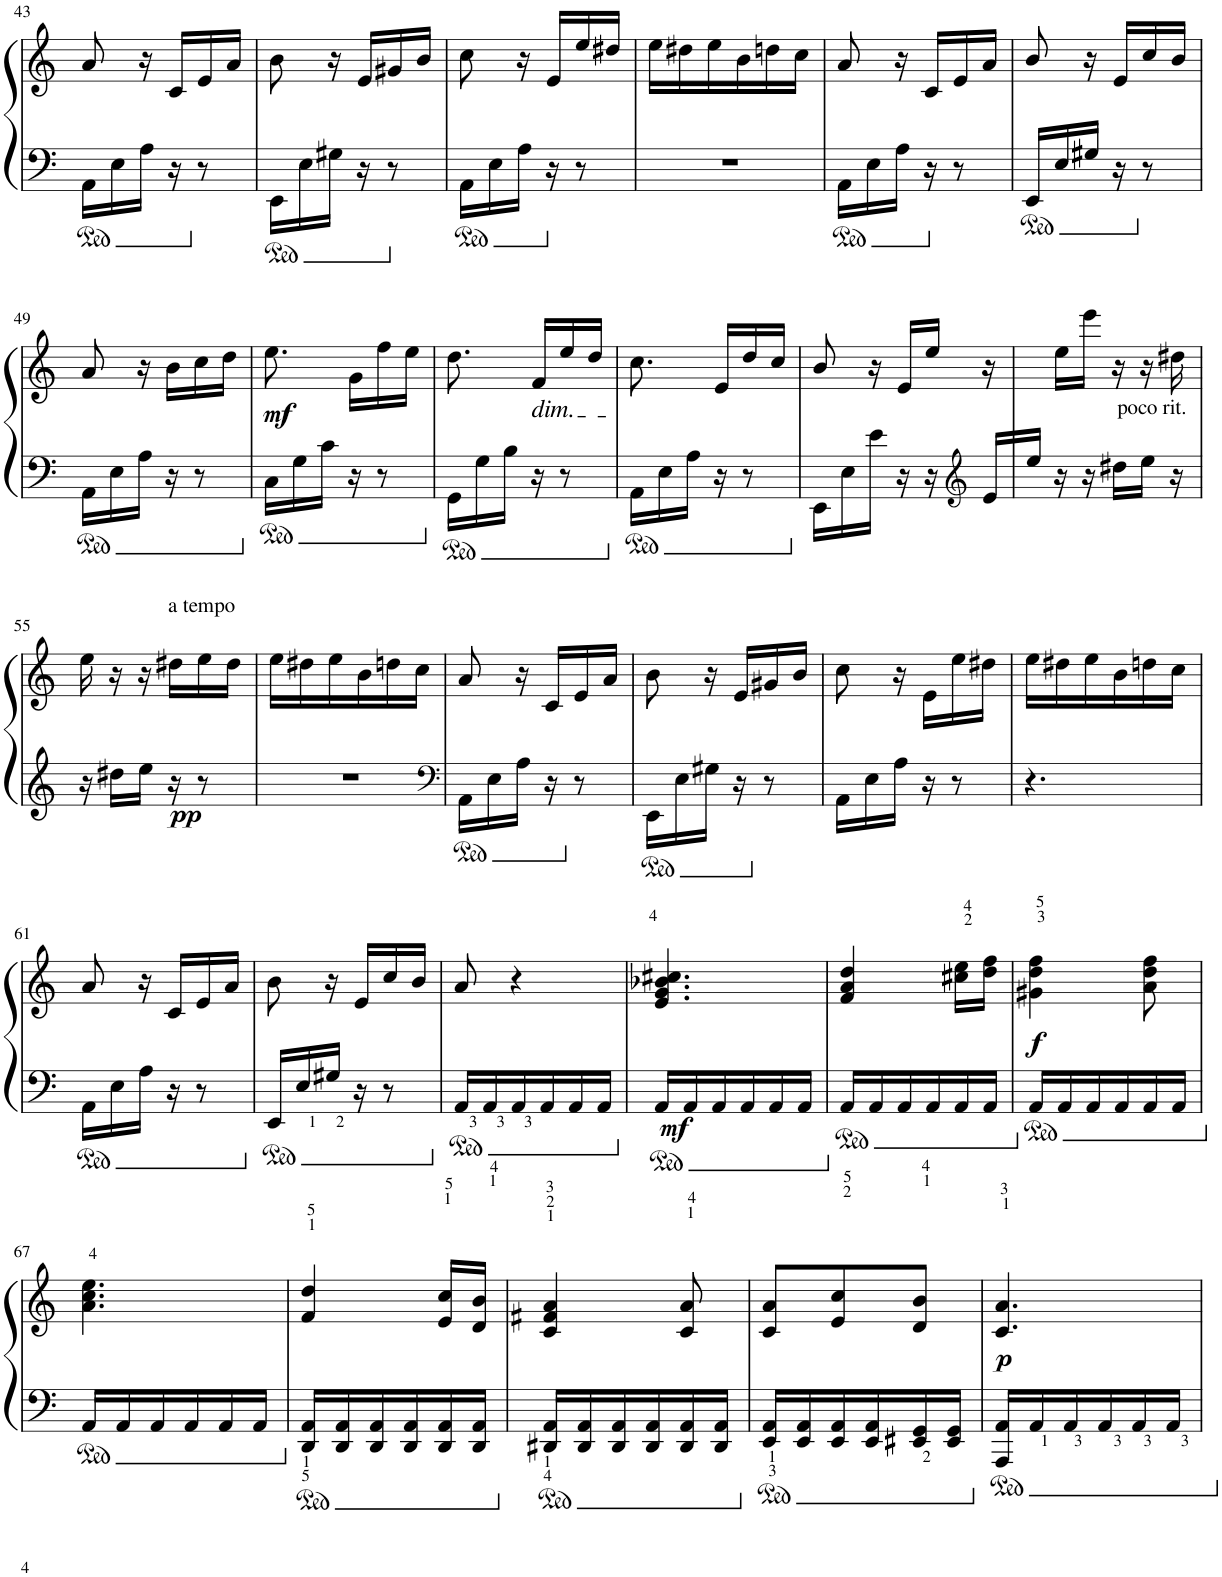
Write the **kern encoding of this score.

**kern	**kern	**dynam
*part1	*part1	*part1
*staff2	*staff1	*staff1/2
*I"Piano	*	*
*I'Pno	*	*
!!LO:PB:g=z
*clefF4	*clefG2	*
*k[]	*k[]	*
*M3/8	*M3/8	*
=43	=43	=43
16AA\LL	8a/	.
16E\	.	.
16A\JJ	16r	.
16r	16c/LL	.
8r	16e/	.
.	16a/JJ	.
=44	=44	=44
16EE\LL	8b\	.
16E\	.	.
16G#X\JJ	16r	.
16r	16e/LL	.
8r	16g#X/	.
.	16b/JJ	.
=45	=45	=45
16AA\LL	8cc\	.
16E\	.	.
16A\JJ	16r	.
16r	16e/LL	.
8r	16ee/	.
.	16dd#X/JJ	.
=46	=46	=46
4.r	16ee\LL	.
.	16dd#X\	.
.	16ee\	.
.	16b\	.
.	16ddn\	.
.	16cc\JJ	.
=47	=47	=47
16AA\LL	8a/	.
16E\	.	.
16A\JJ	16r	.
16r	16c/LL	.
8r	16e/	.
.	16a/JJ	.
=48	=48	=48
16EE/LL	8b/	.
16E/	.	.
16G#X/JJ	16r	.
16r	16e/LL	.
8r	16cc/	.
.	16b/JJ	.
!!LO:LB:g=z
=49	=49	=49
16AA\LL	8a/	.
16E\	.	.
16A\JJ	16r	.
16r	16b\LL	.
8r	16cc\	.
.	16dd\JJ	.
=50	=50	=50
!	!	!LO:DY:b
16C\LL	8.ee\	mf
16G\	.	.
16c\JJ	.	.
16r	16g\LL	.
8r	16ff\	.
.	16ee\JJ	.
=51	=51	=51
16GG\LL	8.dd\	.
16G\	.	.
16B\JJ	.	.
!	!LO:TX:b:i:t=dim.	!
16r	16f/LL	.
8r	16ee/	.
.	16dd/JJ	.
=52	=52	=52
16AA\LL	8.cc\	.
16E\	.	.
16A\JJ	.	.
16r	16e/LL	.
8r	16dd/	.
.	16cc/JJ	.
=53	=53	=53
*^	*	*
16EE\LL	4ryy	8b/	.
16E\	.	.	.
16e\JJ	.	16r	.
16r	.	16e/LL	.
16r	16ryy	16ee/JJ	.
*clefG2	*	*	*
16ryy	16e/LL	16r	.
=54	=54	=54	=54
16ryy	16ee/JJ	16ryy	.
16r	16ryy	16ee\LL	.
16r	4ryy	16eee\JJ	.
!	!	!LO:TX:b:t=poco rit.	!
16dd#X\LL	.	16r	.
16ee\JJ	.	16r	.
16r	.	16dd#X\	.
*v	*v	*	*
!!LO:LB:g=z
=55	=55	=55
16r	16ee\	.
16dd#X\LL	16r	.
16ee\JJ	16r	.
!	!LO:TX:a:t=a tempo	!
!	!	!LO:DY:b=2
16r	16dd#X\LL	pp
8r	16ee\	.
.	16dd#\JJ	.
=56	=56	=56
4.r	16ee\LL	.
.	16dd#X\	.
.	16ee\	.
.	16b\	.
.	16ddn\	.
.	16cc\JJ	.
=57	=57	=57
*clefF4	*	*
16AA\LL	8a/	.
16E\	.	.
16A\JJ	16r	.
16r	16c/LL	.
8r	16e/	.
.	16a/JJ	.
=58	=58	=58
16EE\LL	8b\	.
16E\	.	.
16G#X\JJ	16r	.
16r	16e/LL	.
8r	16g#X/	.
.	16b/JJ	.
=59	=59	=59
16AA\LL	8cc\	.
16E\	.	.
16A\JJ	16r	.
16r	16e\LL	.
8r	16ee\	.
.	16dd#X\JJ	.
=60	=60	=60
4.r	16ee\LL	.
.	16dd#X\	.
.	16ee\	.
.	16b\	.
.	16ddn\	.
.	16cc\JJ	.
!!LO:LB:g=z
=61	=61	=61
16AA\LL	8a/	.
16E\	.	.
16A\JJ	16r	.
16r	16c/LL	.
8r	16e/	.
.	16a/JJ	.
=62	=62	=62
16EE/LL	8b\	.
16E/	.	.
16G#X/JJ	16r	.
16r	16e/LL	.
8r	16cc/	.
.	16b/JJ	.
=63	=63	=63
16AA/LL	8a/	.
16AA/	.	.
16AA/	4r	.
16AA/	.	.
16AA/	.	.
16AA/JJ	.	.
=64	=64	=64
16AA/LL	4.e/ 4.g/ 4.b-X/ 4.cc#X/	.
!	!	!LO:DY:b=2
16AA/	.	mf
16AA/	.	.
16AA/	.	.
16AA/	.	.
16AA/JJ	.	.
=65	=65	=65
16AA/LL	4f/ 4a/ 4dd/	.
16AA/	.	.
16AA/	.	.
16AA/	.	.
16AA/	16cc#X\ 16ee\LL	.
16AA/JJ	16dd\ 16ff\JJ	.
=66	=66	=66
!	!	!LO:DY:b
16AA/LL	4g#X\ 4dd\ 4ff\	f
16AA/	.	.
16AA/	.	.
16AA/	.	.
16AA/	8a\ 8dd\ 8ff\	.
16AA/JJ	.	.
!!LO:LB:g=z
=67	=67	=67
16AA/LL	4.a\ 4.cc\ 4.ee\	.
16AA/	.	.
16AA/	.	.
16AA/	.	.
16AA/	.	.
16AA/JJ	.	.
=68	=68	=68
16DD/ 16AA/LL	4f/ 4dd/	.
16DD/ 16AA/	.	.
16DD/ 16AA/	.	.
16DD/ 16AA/	.	.
16DD/ 16AA/	16e/ 16cc/LL	.
16DD/ 16AA/JJ	16d/ 16b/JJ	.
=69	=69	=69
16DD#X/ 16AA/LL	4c/ 4f#X/ 4a/	.
16DD#/ 16AA/	.	.
16DD#/ 16AA/	.	.
16DD#/ 16AA/	.	.
16DD#/ 16AA/	8c/ 8a/	.
16DD#/ 16AA/JJ	.	.
=70	=70	=70
16EE/ 16AA/LL	8c/ 8a/L	.
16EE/ 16AA/	.	.
16EE/ 16AA/	8e/ 8cc/	.
16EE/ 16AA/	.	.
16EE/ 16GG#X/	8d/ 8b/J	.
16EE/ 16GG#/JJ	.	.
=71	=71	=71
!	!	!LO:DY:b
16AAA/ 16AA/LL	4.c/ 4.a/	p
16AA/	.	.
16AA/	.	.
16AA/	.	.
16AA/	.	.
16AA/JJ	.	.
=	=	=
*-	*-	*-
